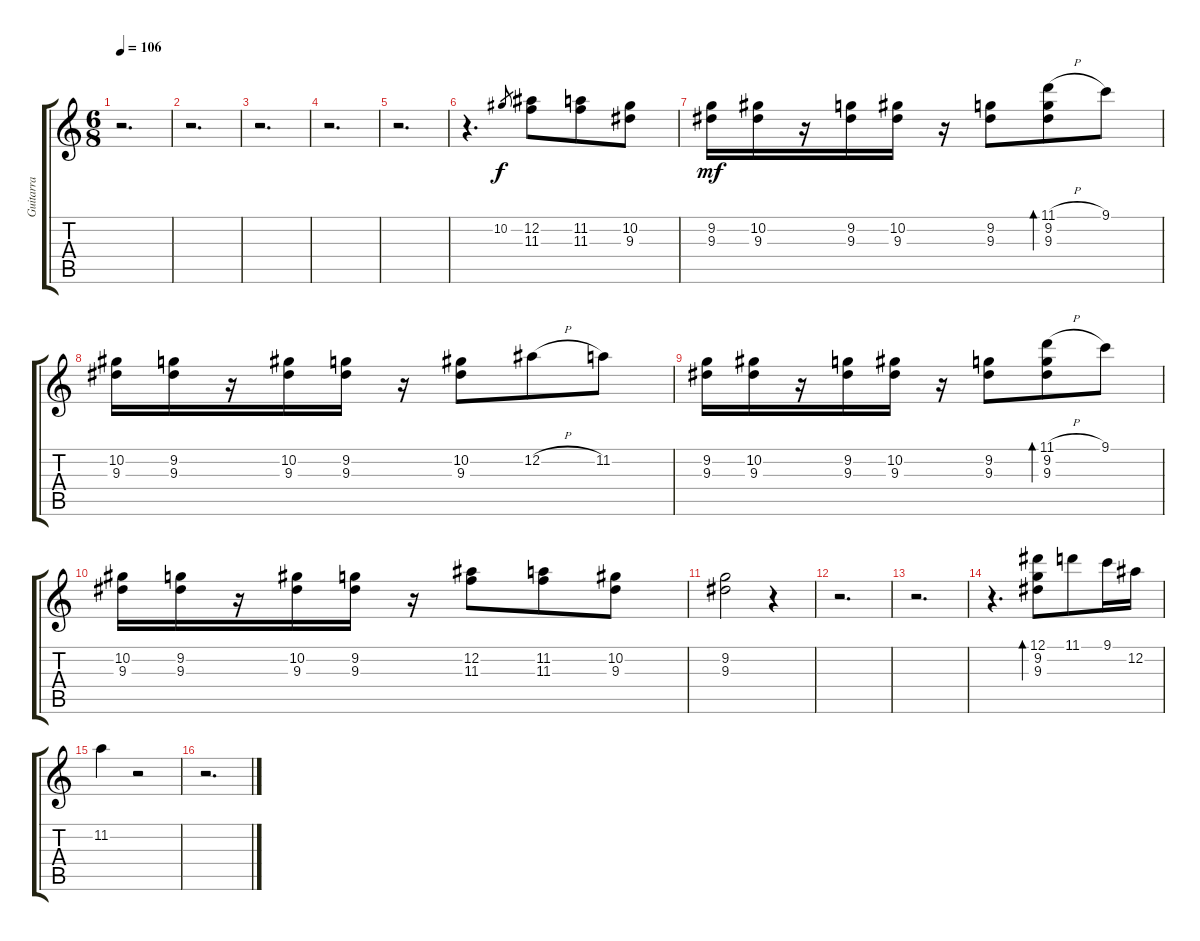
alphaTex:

\track ("Guitarra" "Guitarra") {instrument acousticguitarnylon}
\staff {score tabs}
\tuning (Eb4 Bb3 Gb3 Db3 Ab2 Eb2) {hide}
\ts (6 8)
\tempo 106
\clef g2
\ks c
r.2{d dy mf} |
r.2{d} |
r.2{d} |
r.2{d} |
r.2{d} |
r.4{d} 10.2.8{gr dy f} (12.2 11.3).8 (11.2 11.3).8 (10.2 9.3).8 |
(9.2 9.3).16{dy mf} (10.2 9.3).16 r.16 (9.2 9.3).16 (10.2 9.3).16 r.16 (9.2 9.3).8 (11.1{h} 9.2 9.3).8{bd 480} 9.1.8 |
(10.2 9.3).16 (9.2 9.3).16 r.16 (10.2 9.3).16 (9.2 9.3).16 r.16 (10.2 9.3).8 12.2{h}.8 11.2.8 |
(9.2 9.3).16 (10.2 9.3).16 r.16 (9.2 9.3).16 (10.2 9.3).16 r.16 (9.2 9.3).8 (11.1{h} 9.2 9.3).8{bd 480} 9.1.8 |
(10.2 9.3).16 (9.2 9.3).16 r.16 (10.2 9.3).16 (9.2 9.3).16 r.16 (12.2 11.3).8 (11.2 11.3).8 (10.2 9.3).8 |
(9.2 9.3).2 r.4 |
r.2{d} |
r.2{d} |
r.4{d} (12.1 9.2 9.3).8{bd 480} 11.1.8 9.1.16 12.2.16 |
11.2.4 r.2 |
r.2{d}
